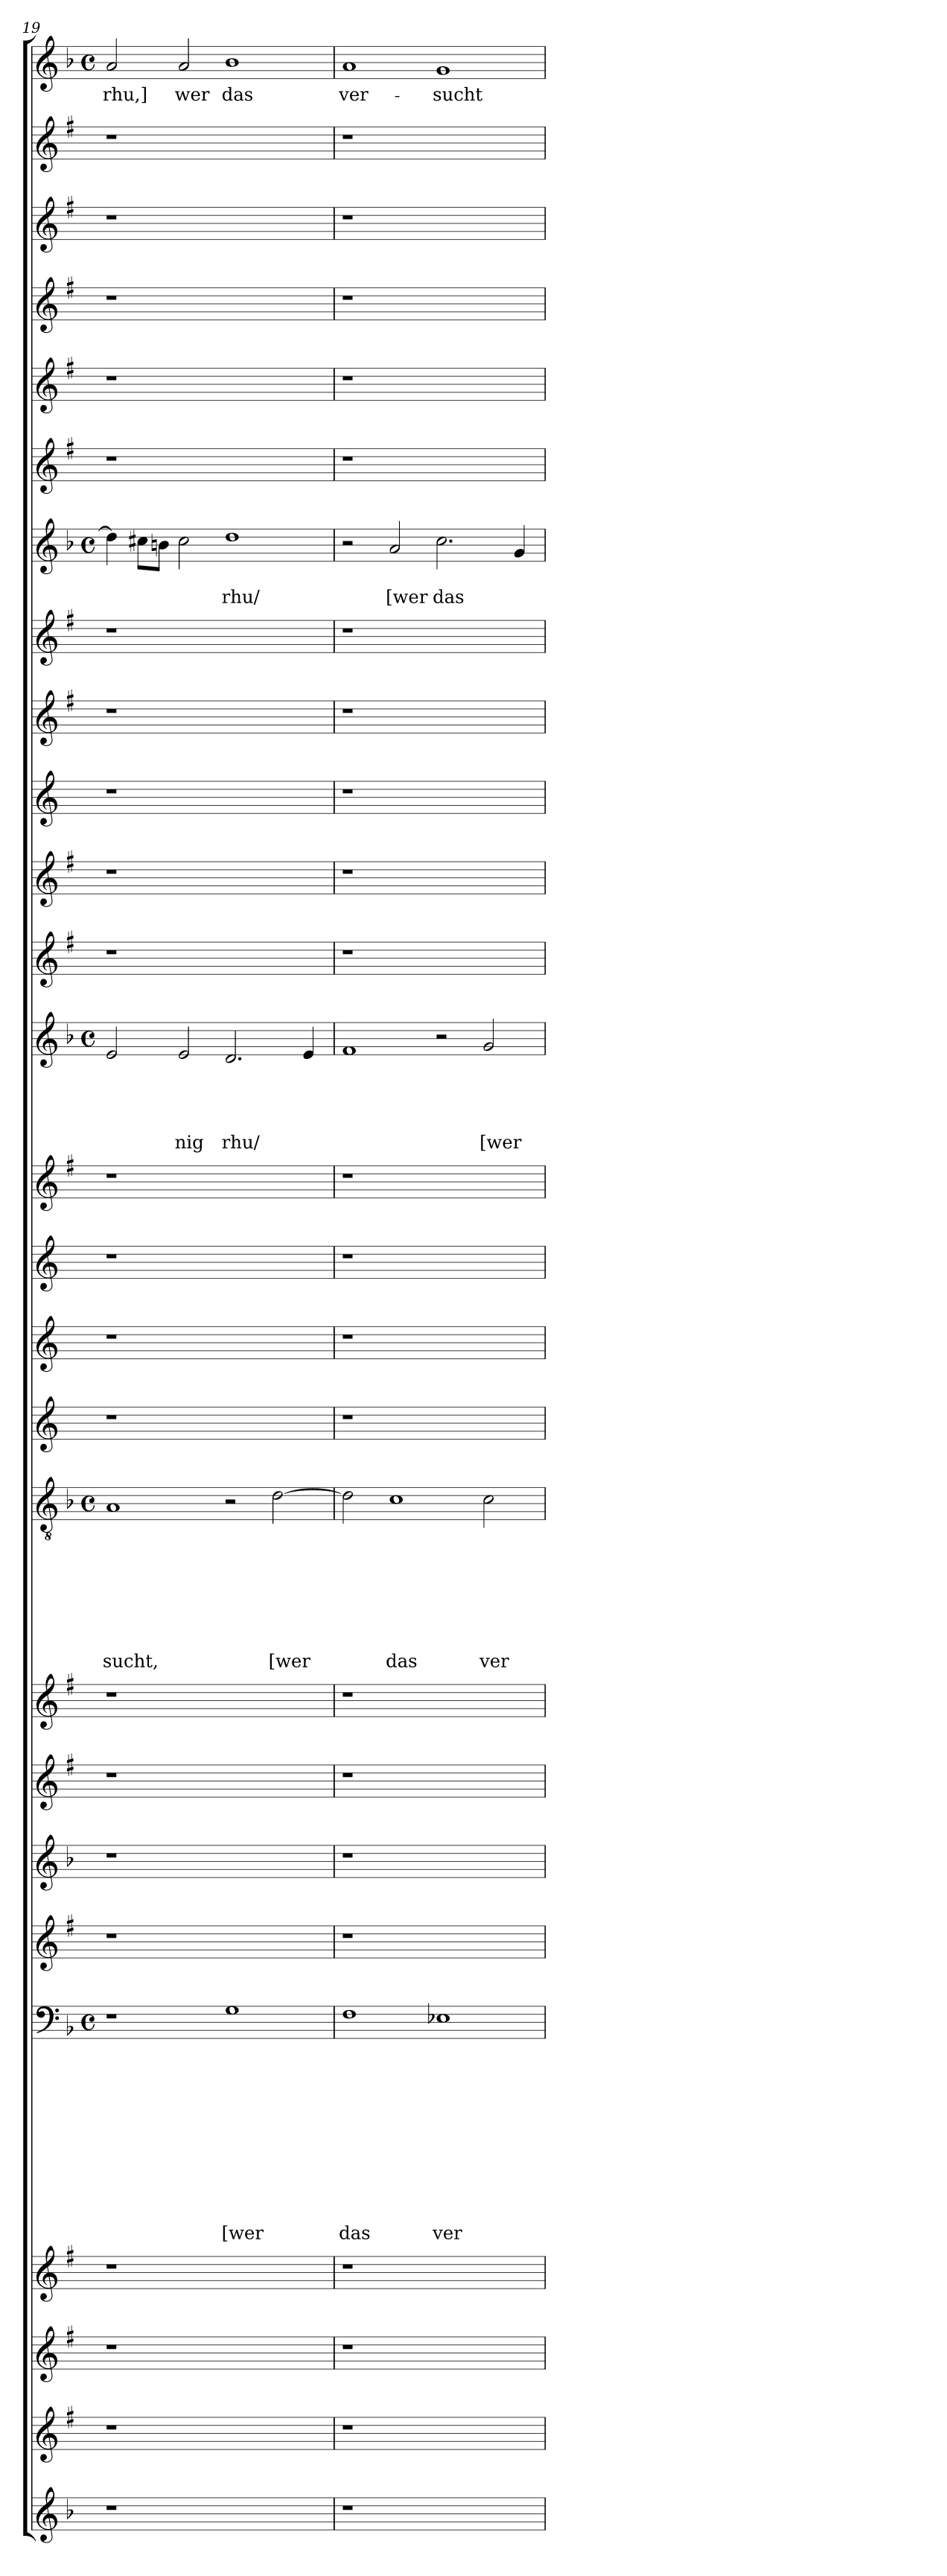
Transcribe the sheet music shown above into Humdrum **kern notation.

**kern	**kern	**kern	**kern	**kern	**text	**text	**text	**text	**text	**text	**text	**text	**text	**text	**text	**kern	**kern	**kern	**kern	**kern	**text	**text	**text	**text	**text	**text	**text	**text	**kern	**kern	**kern	**kern	**kern	**text	**text	**text	**text	**text	**kern	**kern	**kern	**kern	**kern	**kern	**text	**text	**kern	**kern	**kern	**kern	**kern	**kern	**text
*part27	*part26	*part25	*part24	*part23	*part23	*part23	*part23	*part23	*part23	*part23	*part23	*part23	*part23	*part23	*part23	*part22	*part21	*part20	*part19	*part18	*part18	*part18	*part18	*part18	*part18	*part18	*part18	*part18	*part17	*part16	*part15	*part14	*part13	*part13	*part13	*part13	*part13	*part13	*part12	*part11	*part10	*part9	*part8	*part7	*part7	*part7	*part6	*part5	*part4	*part3	*part2	*part1	*part1
*staff27	*staff26	*staff25	*staff24	*staff23	*staff23	*staff23	*staff23	*staff23	*staff23	*staff23	*staff23	*staff23	*staff23	*staff23	*staff23	*staff22	*staff21	*staff20	*staff19	*staff18	*staff18	*staff18	*staff18	*staff18	*staff18	*staff18	*staff18	*staff18	*staff17	*staff16	*staff15	*staff14	*staff13	*staff13	*staff13	*staff13	*staff13	*staff13	*staff12	*staff11	*staff10	*staff9	*staff8	*staff7	*staff7	*staff7	*staff6	*staff5	*staff4	*staff3	*staff2	*staff1	*staff1
*clefG2	*clefG2	*clefG2	*clefG2	*clefF4	*	*	*	*	*	*	*	*	*	*	*	*clefG2	*clefG2	*clefG2	*clefG2	*clefGv2	*	*	*	*	*	*	*	*	*clefG2	*clefG2	*clefG2	*clefG2	*clefG2	*	*	*	*	*	*clefG2	*clefG2	*clefG2	*clefG2	*clefG2	*clefG2	*	*	*clefG2	*clefG2	*clefG2	*clefG2	*clefG2	*clefG2	*
*	*ITrd1c2	*ITrd1c2	*ITrd1c2	*	*	*	*	*	*	*	*	*	*	*	*	*ITrd1c2	*	*ITrd1c2	*ITrd1c2	*	*	*	*	*	*	*	*	*	*ITrd-3c-5	*ITrd-3c-5	*ITrd-3c-5	*ITrd1c2	*	*	*	*	*	*	*ITrd1c2	*ITrd1c2	*ITrd-3c-5	*ITrd1c2	*ITrd1c2	*	*	*	*ITrd1c2	*ITrd1c2	*ITrd1c2	*ITrd1c2	*ITrd1c2	*ITrd-3c-5	*
*k[b-]	*k[b-]	*k[b-]	*k[b-]	*k[b-]	*	*	*	*	*	*	*	*	*	*	*	*k[b-]	*k[b-]	*k[b-]	*k[b-]	*k[b-]	*	*	*	*	*	*	*	*	*k[b-]	*k[b-]	*k[b-]	*k[b-]	*k[b-]	*	*	*	*	*	*k[b-]	*k[b-]	*k[b-]	*k[b-]	*k[b-]	*k[b-]	*	*	*k[b-]	*k[b-]	*k[b-]	*k[b-]	*k[b-]	*k[b-e-]	*
*F:	*F:	*F:	*F:	*F:	*	*	*	*	*	*	*	*	*	*	*	*F:	*F:	*F:	*F:	*F:	*	*	*	*	*	*	*	*	*F:	*F:	*F:	*F:	*F:	*	*	*	*	*	*F:	*F:	*F:	*F:	*F:	*F:	*	*	*F:	*F:	*F:	*F:	*F:	*B-:	*
*	*	*	*	*M4/4	*	*	*	*	*	*	*	*	*	*	*	*	*	*	*	*M4/4	*	*	*	*	*	*	*	*	*	*	*	*	*M4/4	*	*	*	*	*	*	*	*	*	*	*M4/4	*	*	*	*	*	*	*	*M4/4	*
*	*	*	*	*met(c)	*	*	*	*	*	*	*	*	*	*	*	*	*	*	*	*met(c)	*	*	*	*	*	*	*	*	*	*	*	*	*met(c)	*	*	*	*	*	*	*	*	*	*	*met(c)	*	*	*	*	*	*	*	*met(c)	*
=19	=19	=19	=19	=19	=19	=19	=19	=19	=19	=19	=19	=19	=19	=19	=19	=19	=19	=19	=19	=19	=19	=19	=19	=19	=19	=19	=19	=19	=19	=19	=19	=19	=19	=19	=19	=19	=19	=19	=19	=19	=19	=19	=19	=19	=19	=19	=19	=19	=19	=19	=19	=19	=19
!	!	!	!	!	!	!	!	!	!	!	!	!	!	!	!	!	!	!	!	!	!	!	!	!	!	!	!	!LO:LY:b	!	!	!	!	!	!	!	!	!	!	!	!	!	!	!	!	!	!	!	!	!	!	!	!	!LO:LY:b
1r	1r	1r	1r	1r	.	.	.	.	.	.	.	.	.	.	.	1r	1r	1r	1r	1A	.	.	.	.	.	.	.	sucht,	1r	1r	1r	1r	2e/	.	.	.	.	.	1r	1r	1r	1r	1r	4dd\]	.	.	1r	1r	1r	1r	1r	2dd/	rhu,]
.	.	.	.	.	.	.	.	.	.	.	.	.	.	.	.	.	.	.	.	.	.	.	.	.	.	.	.	.	.	.	.	.	.	.	.	.	.	.	.	.	.	.	.	8cc#\L	.	.	.	.	.	.	.	.	.
.	.	.	.	.	.	.	.	.	.	.	.	.	.	.	.	.	.	.	.	.	.	.	.	.	.	.	.	.	.	.	.	.	.	.	.	.	.	.	.	.	.	.	.	8b\J	.	.	.	.	.	.	.	.	.
!	!	!	!	!	!	!	!	!	!	!	!	!	!	!	!	!	!	!	!	!	!	!	!	!	!	!	!	!	!	!	!	!	!	!	!	!	!	!LO:LY:b	!	!	!	!	!	!	!	!	!	!	!	!	!	!	!LO:LY:b
.	.	.	.	.	.	.	.	.	.	.	.	.	.	.	.	.	.	.	.	.	.	.	.	.	.	.	.	.	.	.	.	.	2e/	.	.	.	.	nig	.	.	.	.	.	2cc#\	.	.	.	.	.	.	.	2dd/	wer
!	!	!	!	!	!	!	!	!	!	!	!	!	!	!	!LO:LY:b	!	!	!	!	!	!	!	!	!	!	!	!	!	!	!	!	!	!	!	!	!	!	!LO:LY:b	!	!	!	!	!	!	!	!LO:LY:b	!	!	!	!	!	!	!LO:LY:b
1ryy	1ryy	1ryy	1ryy	1G	.	.	.	.	.	.	.	.	.	.	[wer	1ryy	1ryy	1ryy	1ryy	2r	.	.	.	.	.	.	.	.	1ryy	1ryy	1ryy	1ryy	2.d/	.	.	.	.	rhu/	1ryy	1ryy	1ryy	1ryy	1ryy	1dd	.	rhu/	1ryy	1ryy	1ryy	1ryy	1ryy	1ee-	das
!	!	!	!	!	!	!	!	!	!	!	!	!	!	!	!	!	!	!	!	!	!	!	!	!	!	!	!	!LO:LY:b	!	!	!	!	!	!	!	!	!	!	!	!	!	!	!	!	!	!	!	!	!	!	!	!	!
.	.	.	.	.	.	.	.	.	.	.	.	.	.	.	.	.	.	.	.	[>2d\	.	.	.	.	.	.	.	[wer	.	.	.	.	.	.	.	.	.	.	.	.	.	.	.	.	.	.	.	.	.	.	.	.	.
.	.	.	.	.	.	.	.	.	.	.	.	.	.	.	.	.	.	.	.	.	.	.	.	.	.	.	.	.	.	.	.	.	4e/	.	.	.	.	.	.	.	.	.	.	.	.	.	.	.	.	.	.	.	.
=20	=20	=20	=20	=20	=20	=20	=20	=20	=20	=20	=20	=20	=20	=20	=20	=20	=20	=20	=20	=20	=20	=20	=20	=20	=20	=20	=20	=20	=20	=20	=20	=20	=20	=20	=20	=20	=20	=20	=20	=20	=20	=20	=20	=20	=20	=20	=20	=20	=20	=20	=20	=20	=20
!	!	!	!	!	!	!	!	!	!	!	!	!	!	!	!LO:LY:b	!	!	!	!	!	!	!	!	!	!	!	!	!	!	!	!	!	!	!	!	!	!	!	!	!	!	!	!	!	!	!	!	!	!	!	!	!	!LO:LY:b
1r	1r	1r	1r	1F	.	.	.	.	.	.	.	.	.	.	das	1r	1r	1r	1r	2d\]	.	.	.	.	.	.	.	.	1r	1r	1r	1r	1f	.	.	.	.	.	1r	1r	1r	1r	1r	2r	.	.	1r	1r	1r	1r	1r	1dd	ver-
!	!	!	!	!	!	!	!	!	!	!	!	!	!	!	!	!	!	!	!	!	!	!	!	!	!	!	!	!LO:LY:b	!	!	!	!	!	!	!	!	!	!	!	!	!	!	!	!	!	!LO:LY:b	!	!	!	!	!	!	!
.	.	.	.	.	.	.	.	.	.	.	.	.	.	.	.	.	.	.	.	1c	.	.	.	.	.	.	.	das	.	.	.	.	.	.	.	.	.	.	.	.	.	.	.	2a/	.	[wer	.	.	.	.	.	.	.
!	!	!	!	!	!	!	!	!	!	!	!	!	!	!	!LO:LY:b	!	!	!	!	!	!	!	!	!	!	!	!	!	!	!	!	!	!	!	!	!	!	!	!	!	!	!	!	!	!	!LO:LY:b	!	!	!	!	!	!	!LO:LY:b
1ryy	1ryy	1ryy	1ryy	1E-X	.	.	.	.	.	.	.	.	.	.	ver	1ryy	1ryy	1ryy	1ryy	.	.	.	.	.	.	.	.	.	1ryy	1ryy	1ryy	1ryy	2r	.	.	.	.	.	1ryy	1ryy	1ryy	1ryy	1ryy	2.cc\	.	das	1ryy	1ryy	1ryy	1ryy	1ryy	1cc	-sucht
!	!	!	!	!	!	!	!	!	!	!	!	!	!	!	!	!	!	!	!	!	!	!	!	!	!	!	!	!LO:LY:b	!	!	!	!	!	!	!	!	!	!LO:LY:b	!	!	!	!	!	!	!	!	!	!	!	!	!	!	!
.	.	.	.	.	.	.	.	.	.	.	.	.	.	.	.	.	.	.	.	2c\	.	.	.	.	.	.	.	ver	.	.	.	.	2g/	.	.	.	.	[wer	.	.	.	.	.	.	.	.	.	.	.	.	.	.	.
.	.	.	.	.	.	.	.	.	.	.	.	.	.	.	.	.	.	.	.	.	.	.	.	.	.	.	.	.	.	.	.	.	.	.	.	.	.	.	.	.	.	.	.	4g/	.	.	.	.	.	.	.	.	.
=	=	=	=	=	=	=	=	=	=	=	=	=	=	=	=	=	=	=	=	=	=	=	=	=	=	=	=	=	=	=	=	=	=	=	=	=	=	=	=	=	=	=	=	=	=	=	=	=	=	=	=	=	=
*-	*-	*-	*-	*-	*-	*-	*-	*-	*-	*-	*-	*-	*-	*-	*-	*-	*-	*-	*-	*-	*-	*-	*-	*-	*-	*-	*-	*-	*-	*-	*-	*-	*-	*-	*-	*-	*-	*-	*-	*-	*-	*-	*-	*-	*-	*-	*-	*-	*-	*-	*-	*-	*-
